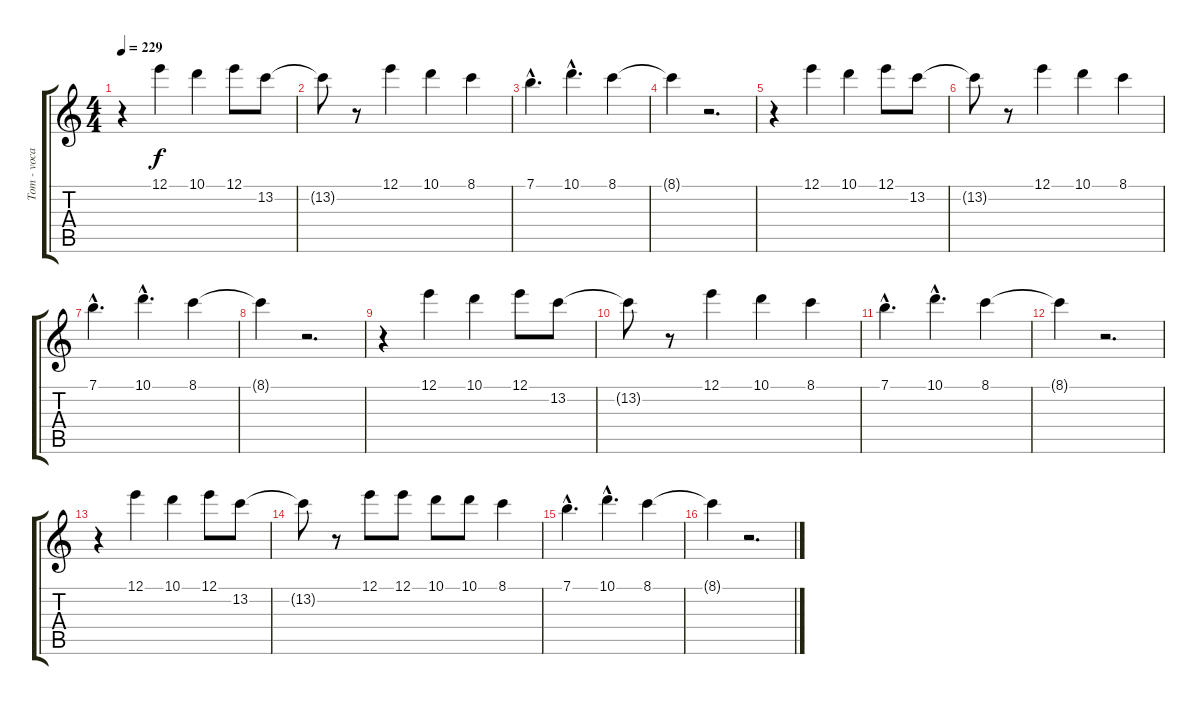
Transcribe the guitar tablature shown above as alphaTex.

\track ("Tom - vocal" "Tom - voca") {instrument distortionguitar}
\staff {score tabs}
\tuning (E4 B3 G3 D3 A2 E2) {hide}
\ts (4 4)
\tempo 229
\clef g2
\ks c
r.4{dy f} 12.1.4 10.1.4 12.1.8 13.2.8 |
13.2{t}.8 r.8 12.1.4 10.1.4 8.1.4 |
7.1{hac}.4{d} 10.1{hac}.4{d} 8.1.4 |
8.1{t}.4 r.2{d} |
r.4 12.1.4 10.1.4 12.1.8 13.2.8 |
13.2{t}.8 r.8 12.1.4 10.1.4 8.1.4 |
7.1{hac}.4{d} 10.1{hac}.4{d} 8.1.4 |
8.1{t}.4 r.2{d} |
r.4 12.1.4 10.1.4 12.1.8 13.2.8 |
13.2{t}.8 r.8 12.1.4 10.1.4 8.1.4 |
7.1{hac}.4{d} 10.1{hac}.4{d} 8.1.4 |
8.1{t}.4 r.2{d} |
r.4 12.1.4 10.1.4 12.1.8 13.2.8 |
13.2{t}.8 r.8 12.1.8 12.1.8 10.1.8 10.1.8 8.1.4 |
7.1{hac}.4{d} 10.1{hac}.4{d} 8.1.4 |
8.1{t}.4 r.2{d}
